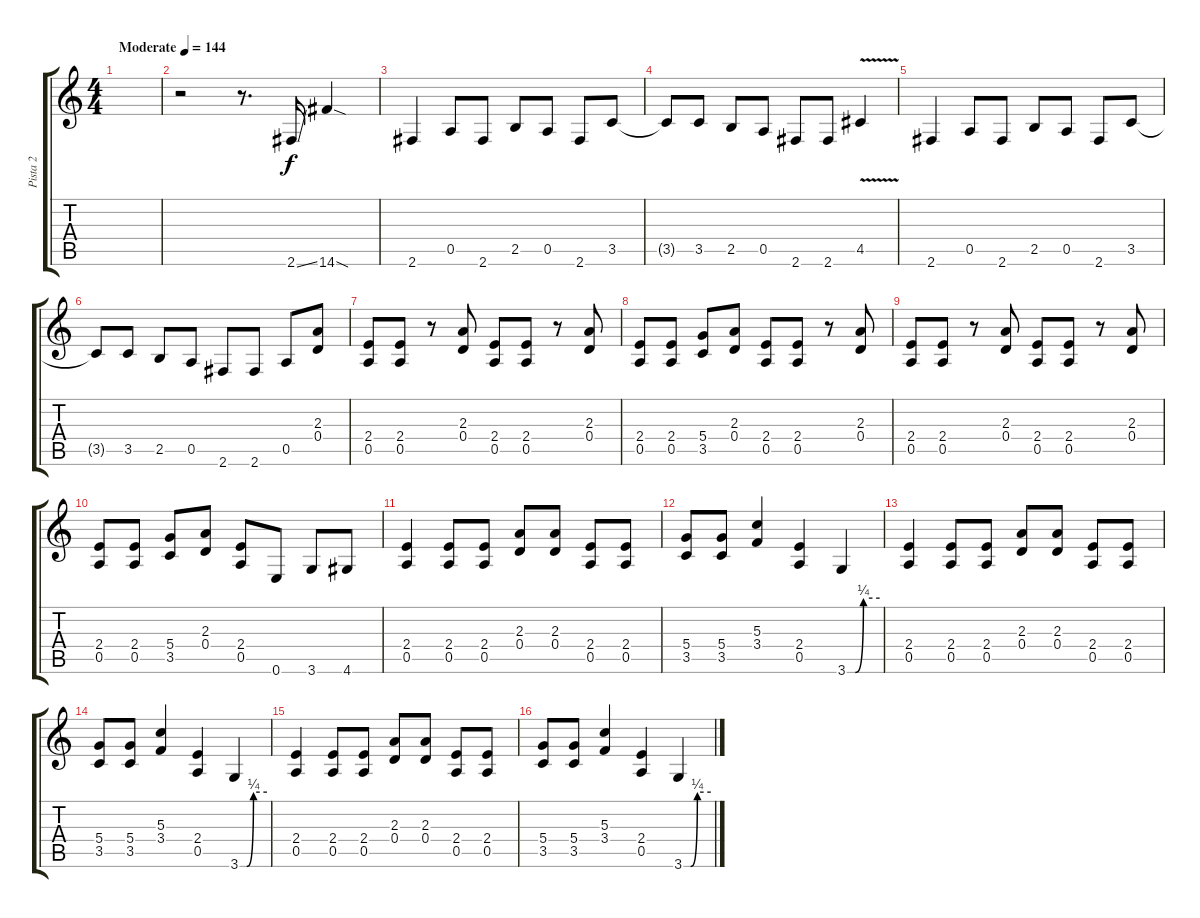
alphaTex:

\track ("Pista 2" "Pista 2") {instrument overdrivenguitar}
\staff {score tabs}
\tuning (E4 B3 G3 D3 A2 E2) {hide}
\ts (4 4)
\tempo (144 "Moderate")
\clef g2
\ks c
|
r.2 r.8{d} 2.6{ss}.16 14.6{sod}.4 |
2.6.4 0.5.8 2.6.8 2.5.8 0.5.8 2.6.8 3.5.8 |
3.5{t}.8 3.5.8 2.5.8 0.5.8 2.6.8 2.6.8 4.5{v}.4 |
2.6.4 0.5.8 2.6.8 2.5.8 0.5.8 2.6.8 3.5.8 |
3.5{t}.8 3.5.8 2.5.8 0.5.8 2.6.8 2.6.8 0.5.8 (2.3 0.4).8 |
(2.4 0.5).8 (2.4 0.5).8 r.8 (2.3 0.4).8 (2.4 0.5).8 (2.4 0.5).8 r.8 (2.3 0.4).8 |
(2.4 0.5).8 (2.4 0.5).8 (5.4 3.5).8 (2.3 0.4).8 (2.4 0.5).8 (2.4 0.5).8 r.8 (2.3 0.4).8 |
(2.4 0.5).8 (2.4 0.5).8 r.8 (2.3 0.4).8 (2.4 0.5).8 (2.4 0.5).8 r.8 (2.3 0.4).8 |
(2.4 0.5).8 (2.4 0.5).8 (5.4 3.5).8 (2.3 0.4).8 (2.4 0.5).8 0.6.8 3.6.8 4.6.8 |
(2.4 0.5).4 (2.4 0.5).8 (2.4 0.5).8 (2.3 0.4).8 (2.3 0.4).8 (2.4 0.5).8 (2.4 0.5).8 |
(5.4 3.5).8 (5.4 3.5).8 (5.3 3.4).4 (2.4 0.5).4 3.6{be (custom 0 0 15 0 30 1 60 1)}.4 |
(2.4 0.5).4 (2.4 0.5).8 (2.4 0.5).8 (2.3 0.4).8 (2.3 0.4).8 (2.4 0.5).8 (2.4 0.5).8 |
(5.4 3.5).8 (5.4 3.5).8 (5.3 3.4).4 (2.4 0.5).4 3.6{be (custom 0 0 15 0 30 1 60 1)}.4 |
(2.4 0.5).4 (2.4 0.5).8 (2.4 0.5).8 (2.3 0.4).8 (2.3 0.4).8 (2.4 0.5).8 (2.4 0.5).8 |
(5.4 3.5).8 (5.4 3.5).8 (5.3 3.4).4 (2.4 0.5).4 3.6{be (custom 0 0 15 0 30 1 60 1)}.4
